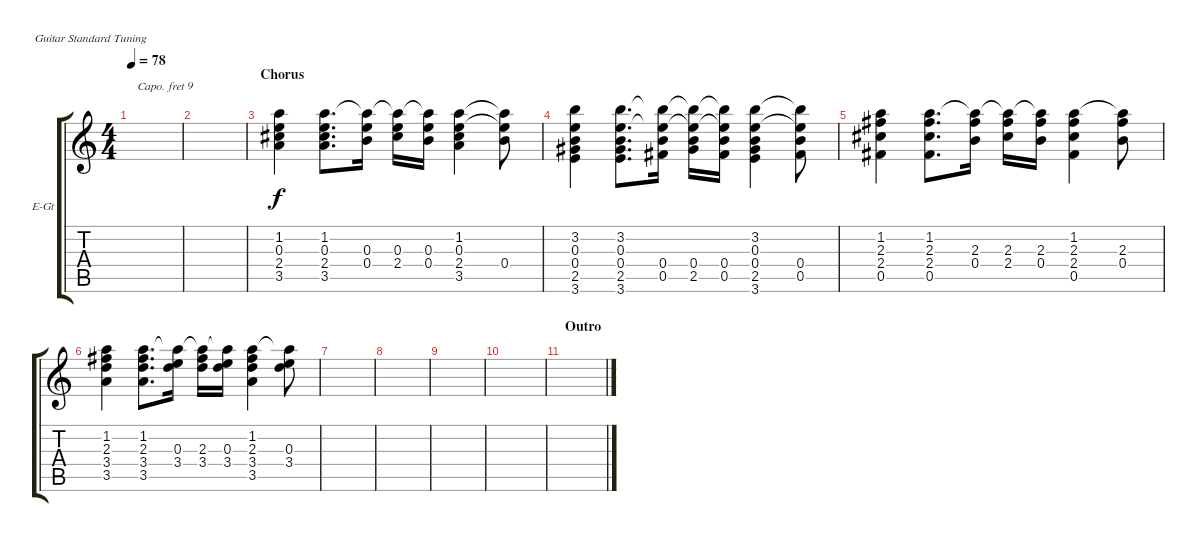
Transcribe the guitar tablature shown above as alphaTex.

\defaultSystemsLayout 4
\bracketExtendMode groupsimilarinstruments
\firstSystemTrackNameOrientation horizontal
\otherSystemsTrackNameOrientation horizontal
\track ("Electric Guitar" "E-Gt") {instrument distortionguitar}
\staff {score tabs}
\capo 9
\tuning (E4 B3 G3 D3 A2 E2)
\ts (4 4)
\tempo 78
\clef g2
\ks c
|
|
\section ("" "Chorus")
(3.5 2.4 0.3 1.2).4 (3.5 2.4 0.3 1.2).8{d} (0.4 0.3 1.2{t}).16 (2.4 0.3 1.2{t}).16 (0.4 0.3 1.2{t}).16 (3.5 2.4 0.3 1.2).4 (0.4 1.2{t} 0.3{t}).8 |
(3.6 2.5 0.4 0.3 3.2).4 (3.6 2.5 0.4 0.3 3.2).8{d} (0.5 0.4 0.3{t} 3.2{t}).16 (2.5 0.4 0.3{t} 3.2{t}).16 (0.4 0.5 0.3{t} 3.2{t}).16 (3.6 2.5 0.4 0.3 3.2).4 (0.5 0.4 3.2{t} 0.3{t}).8 |
(0.5 2.4 2.3 1.2).4 (0.5 2.4 2.3 1.2).8{d} (0.4 2.3 1.2{t}).16 (2.4 2.3 1.2{t}).16 (0.4 2.3 1.2{t}).16 (2.4 2.3 1.2 0.5).4 (2.3 0.4 1.2{t}).8 |
(3.4 2.3 1.2 3.5).4 (3.5 3.4 2.3 1.2).8{d} (3.4 0.3 1.2{t}).16 (2.3 3.4 1.2{t}).16 (0.3 3.4 1.2{t}).16 (3.5 3.4 2.3 1.2).4 (0.3 3.4 1.2{t}).8 |
\scale
0.314118 |
\scale
0.243644 |
\scale
0.195467 |
|
\section ("" "Outro")
